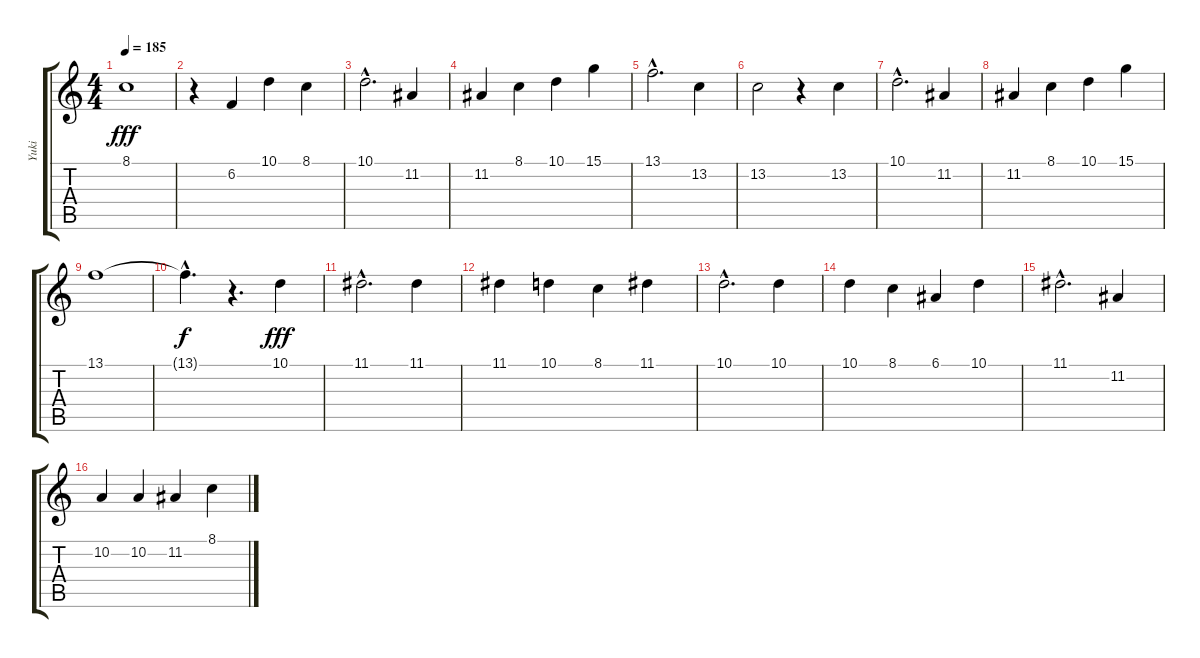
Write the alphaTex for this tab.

\track ("Yuki" "Yuki") {instrument tenorsax}
\staff {score tabs}
\tuning (E4 B3 G3 D3 A2 E2) {hide}
\ts (4 4)
\tempo 185
\clef g2
\ks c
8.1.1{dy fff} |
r.4 6.2.4 10.1.4 8.1.4 |
10.1{hac}.2{d} 11.2.4 |
11.2.4 8.1.4 10.1.4 15.1.4 |
13.1{hac}.2{d} 13.2.4 |
13.2.2 r.4 13.2.4 |
10.1{hac}.2{d} 11.2.4 |
11.2.4 8.1.4 10.1.4 15.1.4 |
13.1.1 |
13.1{hac t}.4{d dy f} r.4{d} 10.1.4{dy fff} |
11.1{hac}.2{d} 11.1.4 |
11.1.4 10.1.4 8.1.4 11.1.4 |
10.1{hac}.2{d} 10.1.4 |
10.1.4 8.1.4 6.1.4 10.1.4 |
11.1{hac}.2{d} 11.2.4 |
10.2.4 10.2.4 11.2.4 8.1.4
